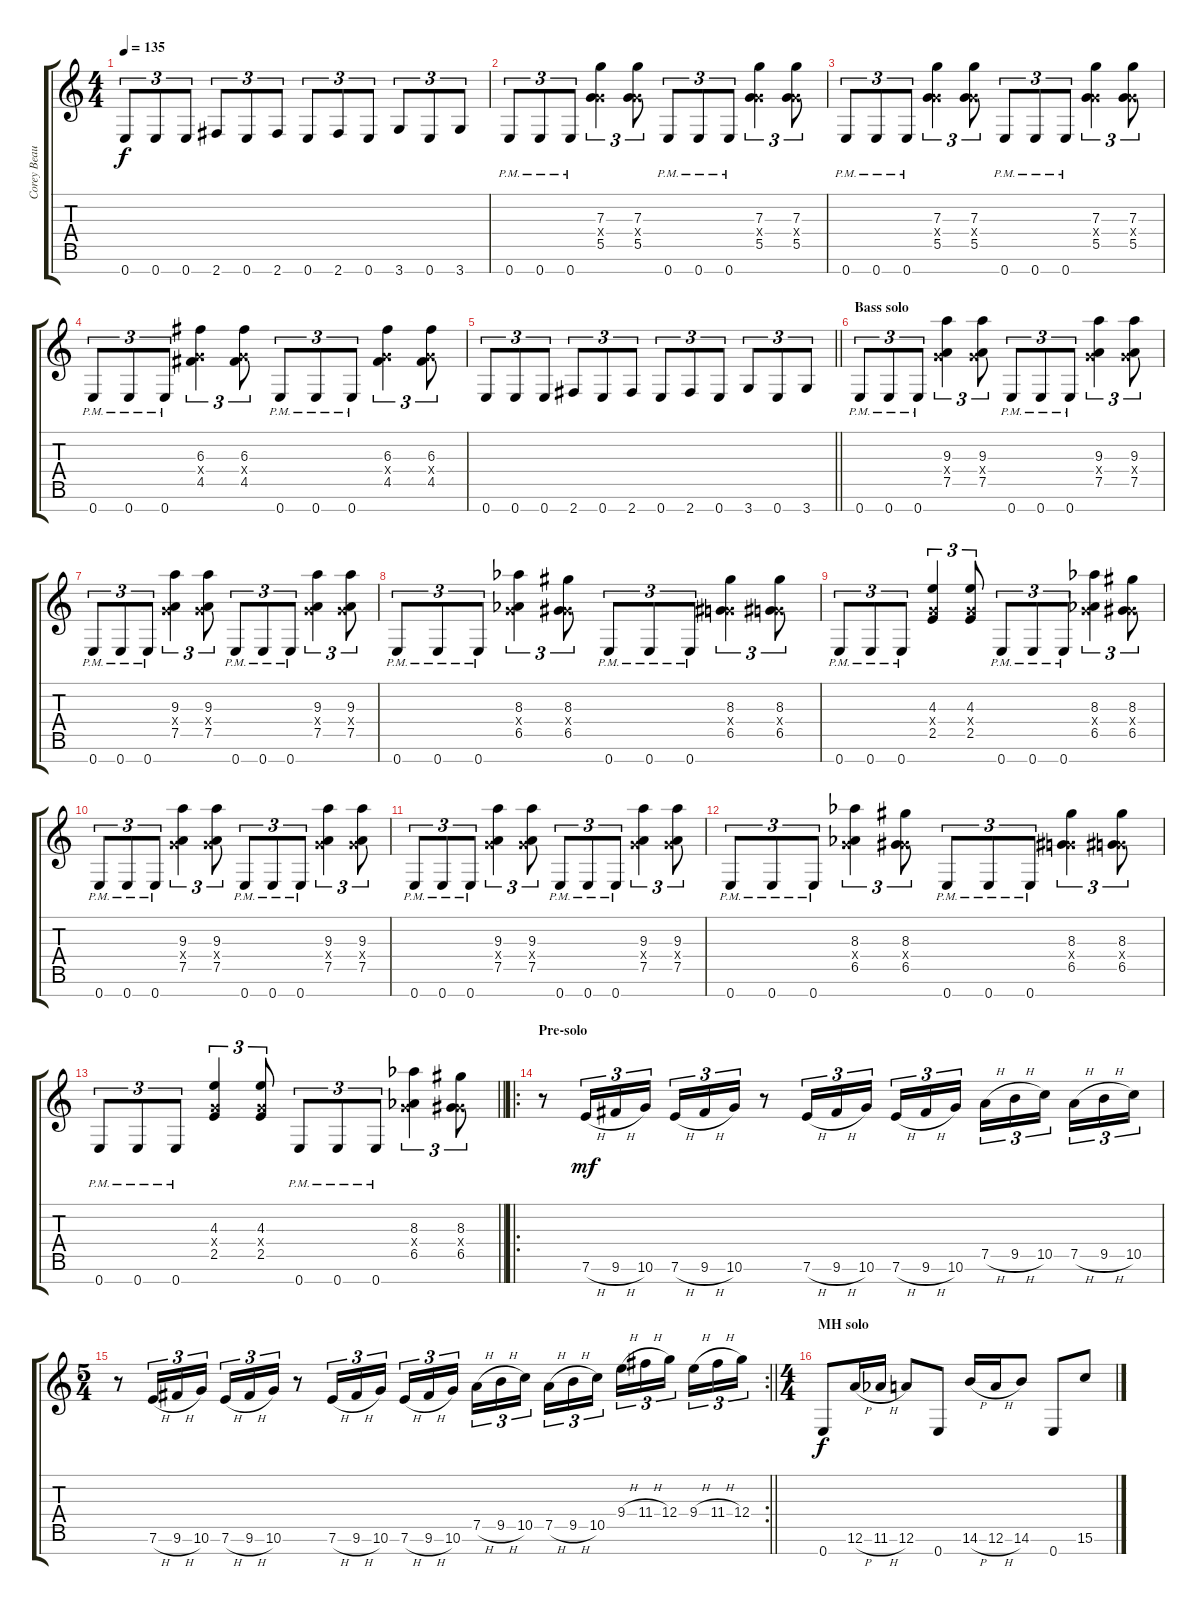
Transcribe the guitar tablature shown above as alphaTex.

\track ("Corey Beaulieu" "Corey Beau") {instrument distortionguitar}
\staff {score tabs}
\tuning (A4 E4 C4 G3 D3 A2 E2) {hide}
\ts (4 4)
\tempo 135
\clef g2
\ks c
0.7.8{tu (3 2) dy f} 0.7.8{tu (3 2)} 0.7.8{tu (3 2)} 2.7.8{tu (3 2)} 0.7.8{tu (3 2)} 2.7.8{tu (3 2)} 0.7.8{tu (3 2)} 2.7.8{tu (3 2)} 0.7.8{tu (3 2)} 3.7.8{tu (3 2)} 0.7.8{tu (3 2)} 3.7.8{tu (3 2)} |
0.7{pm}.8{tu (3 2)} 0.7{pm}.8{tu (3 2)} 0.7{pm}.8{tu (3 2)} (7.3 0.4{x} 5.5).4{tu (3 2)} (7.3 0.4{x} 5.5).8{tu (3 2)} 0.7{pm}.8{tu (3 2)} 0.7{pm}.8{tu (3 2)} 0.7{pm}.8{tu (3 2)} (7.3 0.4{x} 5.5).4{tu (3 2)} (7.3 0.4{x} 5.5).8{tu (3 2)} |
0.7{pm}.8{tu (3 2)} 0.7{pm}.8{tu (3 2)} 0.7{pm}.8{tu (3 2)} (7.3 0.4{x} 5.5).4{tu (3 2)} (7.3 0.4{x} 5.5).8{tu (3 2)} 0.7{pm}.8{tu (3 2)} 0.7{pm}.8{tu (3 2)} 0.7{pm}.8{tu (3 2)} (7.3 0.4{x} 5.5).4{tu (3 2)} (7.3 0.4{x} 5.5).8{tu (3 2)} |
0.7{pm}.8{tu (3 2)} 0.7{pm}.8{tu (3 2)} 0.7{pm}.8{tu (3 2)} (6.3 0.4{x} 4.5).4{tu (3 2)} (6.3 0.4{x} 4.5).8{tu (3 2)} 0.7{pm}.8{tu (3 2)} 0.7{pm}.8{tu (3 2)} 0.7{pm}.8{tu (3 2)} (6.3 0.4{x} 4.5).4{tu (3 2)} (6.3 0.4{x} 4.5).8{tu (3 2)} |
\barLineRight lightlight
0.7.8{tu (3 2)} 0.7.8{tu (3 2)} 0.7.8{tu (3 2)} 2.7.8{tu (3 2)} 0.7.8{tu (3 2)} 2.7.8{tu (3 2)} 0.7.8{tu (3 2)} 2.7.8{tu (3 2)} 0.7.8{tu (3 2)} 3.7.8{tu (3 2)} 0.7.8{tu (3 2)} 3.7.8{tu (3 2)} |
\section ("" "Bass solo")
0.7{pm}.8{tu (3 2)} 0.7{pm}.8{tu (3 2)} 0.7{pm}.8{tu (3 2)} (9.3 0.4{x} 7.5).4{tu (3 2)} (9.3 0.4{x} 7.5).8{tu (3 2)} 0.7{pm}.8{tu (3 2)} 0.7{pm}.8{tu (3 2)} 0.7{pm}.8{tu (3 2)} (9.3 0.4{x} 7.5).4{tu (3 2)} (9.3 0.4{x} 7.5).8{tu (3 2)} |
0.7{pm}.8{tu (3 2)} 0.7{pm}.8{tu (3 2)} 0.7{pm}.8{tu (3 2)} (9.3 0.4{x} 7.5).4{tu (3 2)} (9.3 0.4{x} 7.5).8{tu (3 2)} 0.7{pm}.8{tu (3 2)} 0.7{pm}.8{tu (3 2)} 0.7{pm}.8{tu (3 2)} (9.3 0.4{x} 7.5).4{tu (3 2)} (9.3 0.4{x} 7.5).8{tu (3 2)} |
0.7{pm}.8{tu (3 2)} 0.7{pm}.8{tu (3 2)} 0.7{pm}.8{tu (3 2)} (8.3{acc b} 0.4{x} 6.5{acc b}).4{tu (3 2)} (8.3 0.4{x} 6.5).8{tu (3 2)} 0.7{pm}.8{tu (3 2)} 0.7{pm}.8{tu (3 2)} 0.7{pm}.8{tu (3 2)} (8.3 0.4{x} 6.5).4{tu (3 2)} (8.3 0.4{x} 6.5).8{tu (3 2)} |
0.7{pm}.8{tu (3 2)} 0.7{pm}.8{tu (3 2)} 0.7{pm}.8{tu (3 2)} (4.3 0.4{x} 2.5).4{tu (3 2)} (4.3 0.4{x} 2.5).8{tu (3 2)} 0.7{pm}.8{tu (3 2)} 0.7{pm}.8{tu (3 2)} 0.7{pm}.8{tu (3 2)} (8.3{acc b} 0.4{x} 6.5{acc b}).4{tu (3 2)} (8.3 0.4{x} 6.5).8{tu (3 2)} |
0.7{pm}.8{tu (3 2)} 0.7{pm}.8{tu (3 2)} 0.7{pm}.8{tu (3 2)} (9.3 0.4{x} 7.5).4{tu (3 2)} (9.3 0.4{x} 7.5).8{tu (3 2)} 0.7{pm}.8{tu (3 2)} 0.7{pm}.8{tu (3 2)} 0.7{pm}.8{tu (3 2)} (9.3 0.4{x} 7.5).4{tu (3 2)} (9.3 0.4{x} 7.5).8{tu (3 2)} |
0.7{pm}.8{tu (3 2)} 0.7{pm}.8{tu (3 2)} 0.7{pm}.8{tu (3 2)} (9.3 0.4{x} 7.5).4{tu (3 2)} (9.3 0.4{x} 7.5).8{tu (3 2)} 0.7{pm}.8{tu (3 2)} 0.7{pm}.8{tu (3 2)} 0.7{pm}.8{tu (3 2)} (9.3 0.4{x} 7.5).4{tu (3 2)} (9.3 0.4{x} 7.5).8{tu (3 2)} |
0.7{pm}.8{tu (3 2)} 0.7{pm}.8{tu (3 2)} 0.7{pm}.8{tu (3 2)} (8.3{acc b} 0.4{x} 6.5{acc b}).4{tu (3 2)} (8.3 0.4{x} 6.5).8{tu (3 2)} 0.7{pm}.8{tu (3 2)} 0.7{pm}.8{tu (3 2)} 0.7{pm}.8{tu (3 2)} (8.3 0.4{x} 6.5).4{tu (3 2)} (8.3 0.4{x} 6.5).8{tu (3 2)} |
\barLineRight lightlight
0.7{pm}.8{tu (3 2)} 0.7{pm}.8{tu (3 2)} 0.7{pm}.8{tu (3 2)} (4.3 0.4{x} 2.5).4{tu (3 2)} (4.3 0.4{x} 2.5).8{tu (3 2)} 0.7{pm}.8{tu (3 2)} 0.7{pm}.8{tu (3 2)} 0.7{pm}.8{tu (3 2)} (8.3{acc b} 0.4{x} 6.5{acc b}).4{tu (3 2)} (8.3 0.4{x} 6.5).8{tu (3 2)} |
\ro
\section ("" "Pre-solo")
r.8 7.6{h}.16{tu (3 2) dy mf} 9.6{h}.16{tu (3 2)} 10.6.16{tu (3 2)} 7.6{h}.16{tu (3 2)} 9.6{h}.16{tu (3 2)} 10.6.16{tu (3 2)} r.8 7.6{h}.16{tu (3 2)} 9.6{h}.16{tu (3 2)} 10.6.16{tu (3 2) beam splitsecondary} 7.6{h}.16{tu (3 2)} 9.6{h}.16{tu (3 2)} 10.6.16{tu (3 2)} 7.5{h}.16{tu (3 2)} 9.5{h}.16{tu (3 2)} 10.5.16{tu (3 2) beam splitsecondary} 7.5{h}.16{tu (3 2)} 9.5{h}.16{tu (3 2)} 10.5.16{tu (3 2)} |
\rc 2
\ts (5 4)
\barLineRight lightlight
r.8 7.6{h}.16{tu (3 2)} 9.6{h}.16{tu (3 2)} 10.6.16{tu (3 2)} 7.6{h}.16{tu (3 2)} 9.6{h}.16{tu (3 2)} 10.6.16{tu (3 2)} r.8 7.6{h}.16{tu (3 2)} 9.6{h}.16{tu (3 2)} 10.6.16{tu (3 2) beam splitsecondary} 7.6{h}.16{tu (3 2)} 9.6{h}.16{tu (3 2)} 10.6.16{tu (3 2)} 7.5{h}.16{tu (3 2)} 9.5{h}.16{tu (3 2)} 10.5.16{tu (3 2) beam splitsecondary} 7.5{h}.16{tu (3 2)} 9.5{h}.16{tu (3 2)} 10.5.16{tu (3 2)} 9.4{h}.16{tu (3 2)} 11.4{h}.16{tu (3 2)} 12.4.16{tu (3 2) beam splitsecondary} 9.4{h}.16{tu (3 2)} 11.4{h}.16{tu (3 2)} 12.4.16{tu (3 2)} |
\ts (4 4)
\section ("" "MH solo")
0.7.8{dy f} 12.6{h}.16 11.6{h acc b}.16 12.6.8 0.7.8 14.6{h}.16 12.6{h}.16 14.6.8 0.7.8 15.6.8
